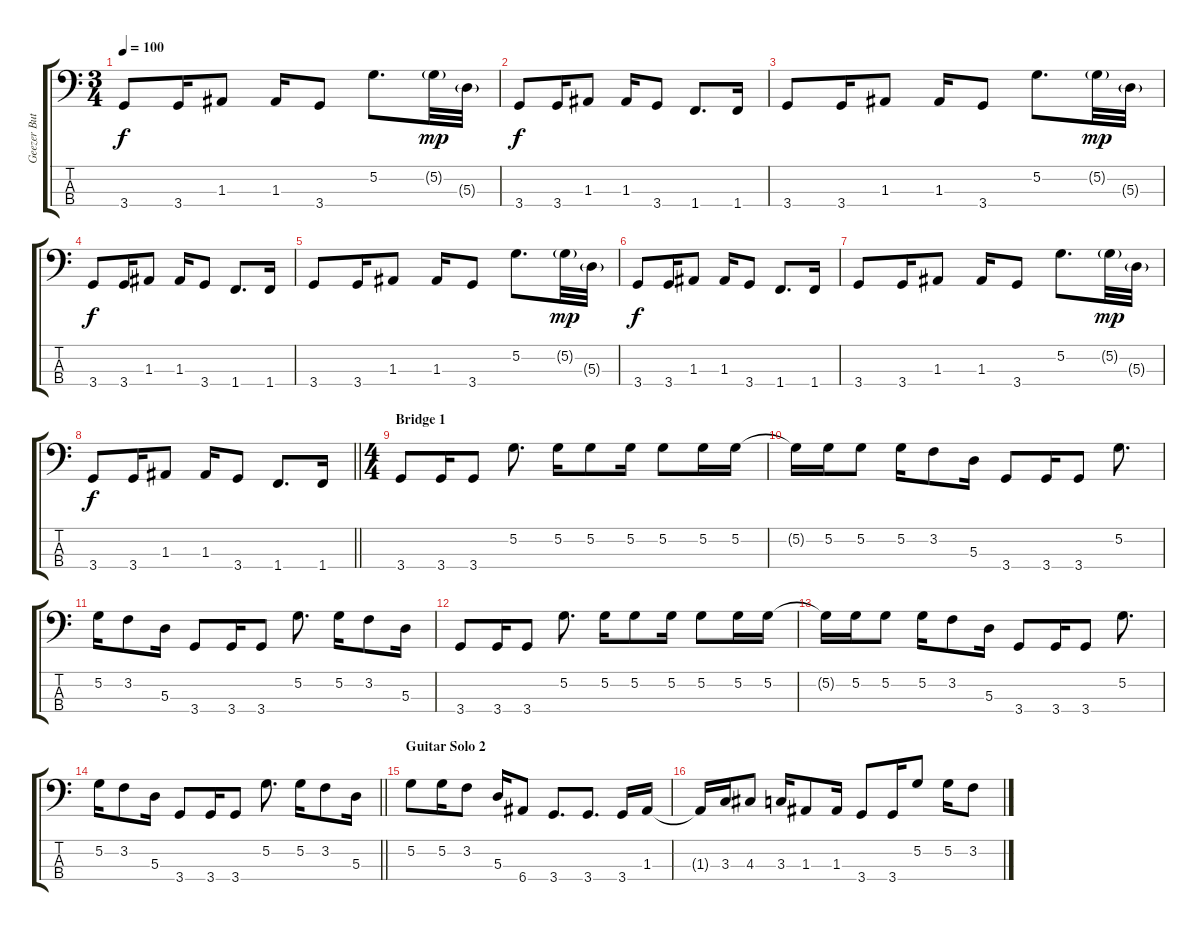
\track ("Geezer Butler - Bass" "Geezer But") {instrument electricbassfinger}
\staff {score tabs}
\tuning (G2 D2 A1 E1) {hide}
\ts (3 4)
\tempo 100
\clef f4
\ks c
3.4.8{dy f} 3.4.16 1.3.8 1.3.16 3.4.8 5.2.8{d} 5.2{g}.32{dy mp} 5.3{g}.32 |
3.4.8{dy f} 3.4.16 1.3.8 1.3.16 3.4.8 1.4.8{d} 1.4.16 |
3.4.8 3.4.16 1.3.8 1.3.16 3.4.8 5.2.8{d} 5.2{g}.32{dy mp} 5.3{g}.32 |
3.4.8{dy f} 3.4.16 1.3.8 1.3.16 3.4.8 1.4.8{d} 1.4.16 |
3.4.8 3.4.16 1.3.8 1.3.16 3.4.8 5.2.8{d} 5.2{g}.32{dy mp} 5.3{g}.32 |
3.4.8{dy f} 3.4.16 1.3.8 1.3.16 3.4.8 1.4.8{d} 1.4.16 |
3.4.8 3.4.16 1.3.8 1.3.16 3.4.8 5.2.8{d} 5.2{g}.32{dy mp} 5.3{g}.32 |
\barLineRight lightlight
3.4.8{dy f} 3.4.16 1.3.8 1.3.16 3.4.8 1.4.8{d} 1.4.16 |
\ts (4 4)
\section ("" "Bridge 1")
3.4.8 3.4.16 3.4.8 5.2.8{d} 5.2.16 5.2.8 5.2.16 5.2.8 5.2.16 5.2.16 |
5.2{t}.16 5.2.16 5.2.8 5.2.16 3.2.8 5.3.16 3.4.8 3.4.16 3.4.8 5.2.8{d} |
5.2.16 3.2.8 5.3.16 3.4.8 3.4.16 3.4.8 5.2.8{d} 5.2.16 3.2.8 5.3.16 |
3.4.8 3.4.16 3.4.8 5.2.8{d} 5.2.16 5.2.8 5.2.16 5.2.8 5.2.16 5.2.16 |
5.2{t}.16 5.2.16 5.2.8 5.2.16 3.2.8 5.3.16 3.4.8 3.4.16 3.4.8 5.2.8{d} |
\barLineRight lightlight
5.2.16 3.2.8 5.3.16 3.4.8 3.4.16 3.4.8 5.2.8{d} 5.2.16 3.2.8 5.3.16 |
\section ("" "Guitar Solo 2")
5.2.8 5.2.16 3.2.8 5.3.16 6.4.8 3.4.8{d} 3.4.8{d} 3.4.16 1.3.16 |
1.3{t}.16 3.3.16 4.3.8 3.3.16 1.3.8 1.3.16 3.4.8 3.4.16 5.2.8 5.2.16 3.2.8
